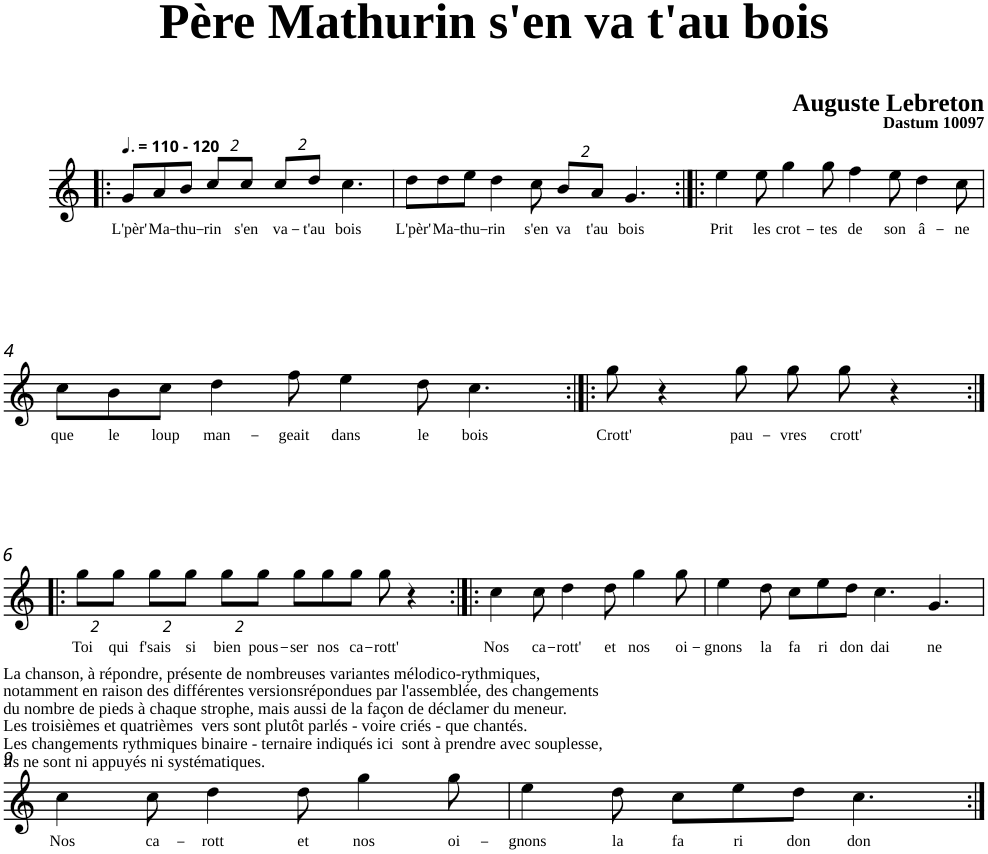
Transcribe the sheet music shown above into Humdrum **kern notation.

**kern	**text
*part1	*part1
*staff1	*staff1
*clefG2	*
*k[]	*
=1!|:	=1!|:
!LO:TX:a:B:t=- 120	!
!	!LO:LY:b
8g/L	L'pèr'
!	!LO:LY:b
8a/	Ma-
!	!LO:LY:b
8b/J	-thu-
*Xbrackettup	*
!	!LO:LY:b
16%3cc/L	-rin
!	!LO:LY:b
16%3cc/J	s'en
!	!LO:LY:b
16%3cc/L	va-
!	!LO:LY:b
[16dd/J	-t'au
8ryy	.
!	!LO:LY:b
4.cc\	bois
=2	=2
!	!LO:LY:b
8dd\L	L'pèr'
8dd/J]	.
!	!LO:LY:b
8dd\	Ma-
!	!LO:LY:b
8ee\J	-thu-
!	!LO:LY:b
4dd\	-rin
!	!LO:LY:b
8cc\	s'en
!	!LO:LY:b
16%3b/L	va
!	!LO:LY:b
[16a/J	t'au
!	!LO:LY:b
4.g/	bois
=3:|!|:	=3:|!|:
!	!LO:LY:b
4ee\	Prit
8a/J]	.
!	!LO:LY:b
8ee\	les
!	!LO:LY:b
4gg\	crot-
!	!LO:LY:b
8gg\	-tes
!	!LO:LY:b
4ff\	de
!	!LO:LY:b
8ee\	son
!	!LO:LY:b
4dd\	â-
!	!LO:LY:b
8cc\	-ne
!!LO:LB:g=z
=4	=4
!	!LO:LY:b
8cc\L	que
!	!LO:LY:b
8b\	le
!	!LO:LY:b
8cc\J	loup
!	!LO:LY:b
4dd\	man-
!	!LO:LY:b
8ff\	-geait
!	!LO:LY:b
4ee\	dans
!	!LO:LY:b
8dd\	le
!	!LO:LY:b
4.cc\	bois
=5:|!|:	=5:|!|:
!	!LO:LY:b
8gg\	Crott'
4r	.
!	!LO:LY:b
8gg\	pau-
!	!LO:LY:b
8gg\	-vres
!	!LO:LY:b
8gg\	crott'
4r	.
!!LO:LB:g=z
=6:|!|:	=6:|!|:
!	!LO:LY:b
16%3gg\L	Toi
!	!LO:LY:b
16%3gg\J	qui
!	!LO:LY:b
16%3gg\L	f'sais
!	!LO:LY:b
16%3gg\J	si
!	!LO:LY:b
16%3gg\L	bien
!	!LO:LY:b
[16gg\J	pous-
8ryy	.
!	!LO:LY:b
8gg\L	-ser
!	!LO:LY:b
8gg\	nos
!	!LO:LY:b
8gg\J	ca-
!	!LO:LY:b
8gg\	-rott'
4r	.
=7:|!|:	=7:|!|:
!	!LO:LY:b
4cc\	Nos
8gg\J]	.
!	!LO:LY:b
8cc\	ca-
!	!LO:LY:b
4dd\	-rott'
!	!LO:LY:b
8dd\	et
!	!LO:LY:b
4gg\	nos
!	!LO:LY:b
8gg\	oi-
=8	=8
!	!LO:LY:b
4ee\	-gnons
!	!LO:LY:b
8dd\	la
!	!LO:LY:b
8cc\L	fa
!	!LO:LY:b
8ee\	ri
!	!LO:LY:b
8dd\J	don
!	!LO:LY:b
[4cc\	dai
8ryy	.
!	!LO:LY:b
4.g/	ne
!!LO:LB:g=z
=9	=9
!	!LO:LY:b
4cc\	Nos
8cc\]	.
!	!LO:LY:b
8cc\	ca-
!	!LO:LY:b
4dd\	-rott
!	!LO:LY:b
8dd\	et
!	!LO:LY:b
4gg\	nos
!	!LO:LY:b
8gg\	oi-
=10	=10
!	!LO:LY:b
4ee\	-gnons
!	!LO:LY:b
8dd\	la
!	!LO:LY:b
8cc\L	fa
!	!LO:LY:b
8ee\	ri
!	!LO:LY:b
8dd\J	don
!	!LO:LY:b
[4cc\	don
=11:|!	=11:|!
8cc\]	.
=	=
*-	*-
